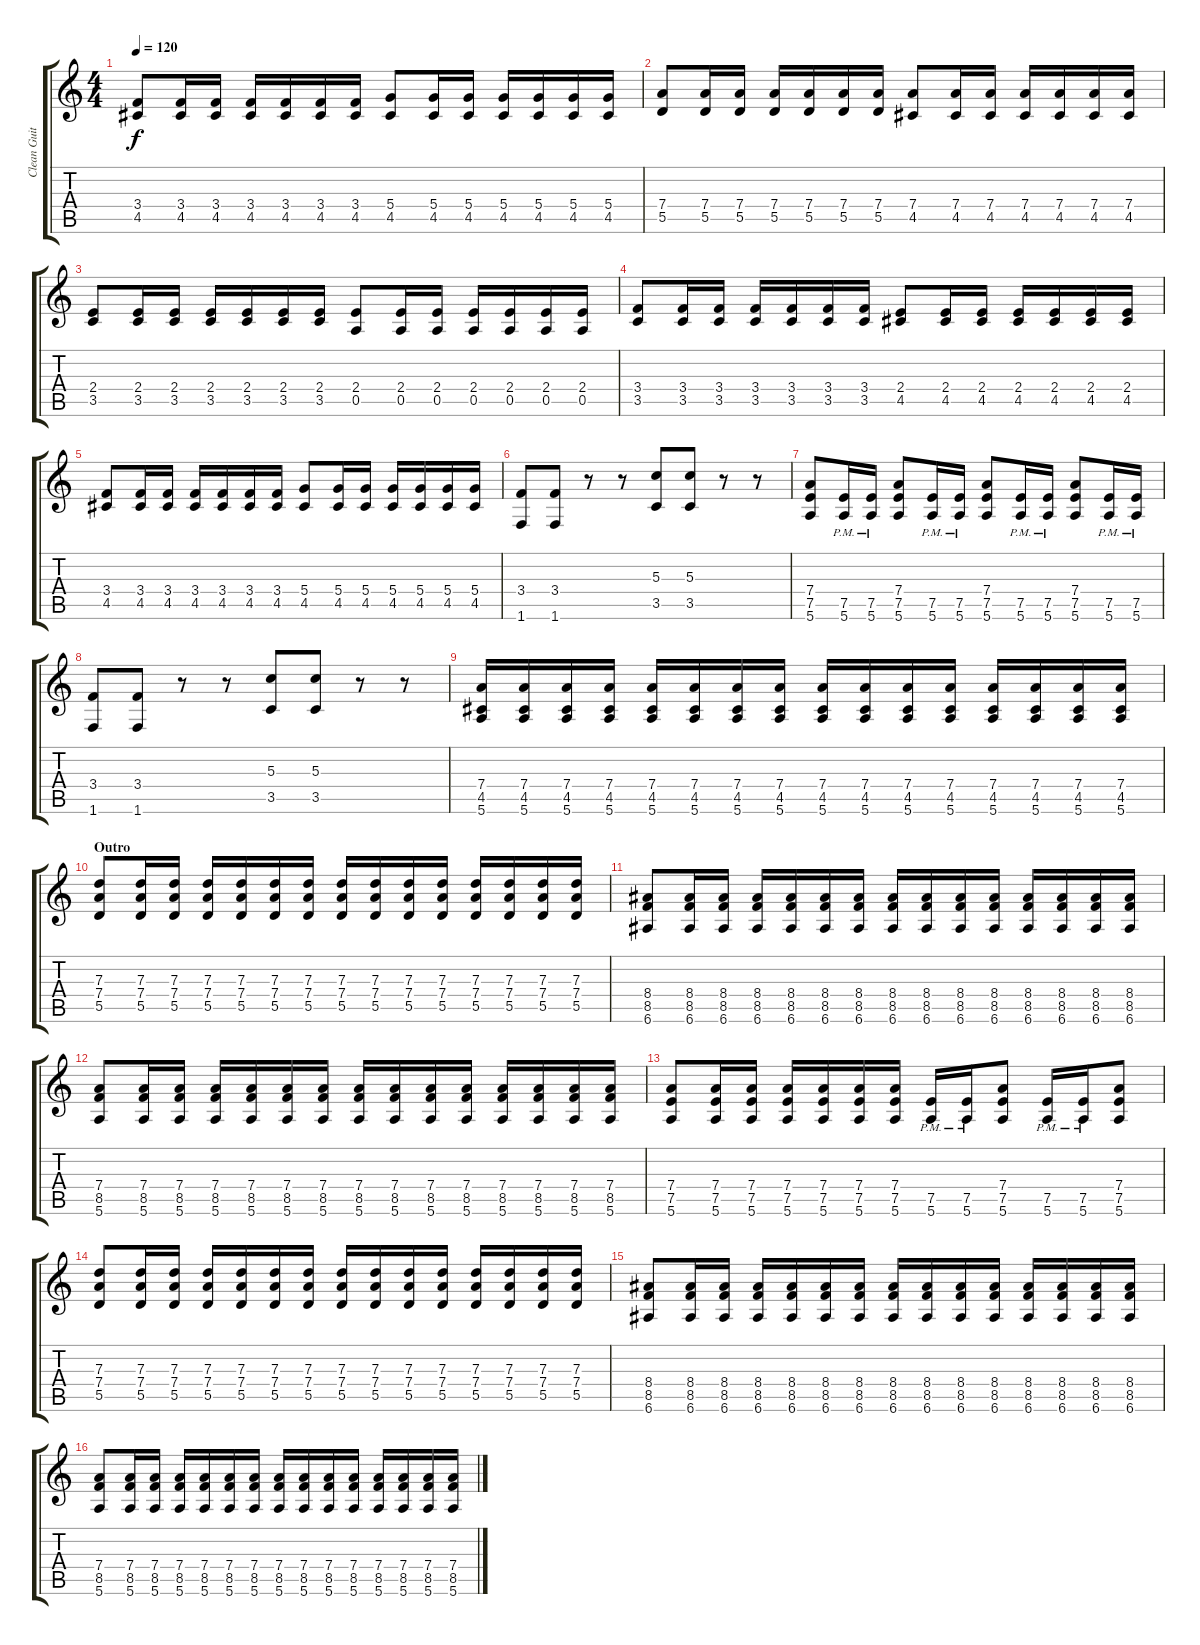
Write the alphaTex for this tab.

\track ("Clean Guitar" "Clean Guit") {instrument acousticguitarsteel}
\staff {score tabs}
\tuning (E4 B3 G3 D3 A2 E2) {hide}
\ts (4 4)
\tempo 120
\clef g2
\ks c
(3.4 4.5).8{dy f} (3.4 4.5).16 (3.4 4.5).16 (3.4 4.5).16 (3.4 4.5).16 (3.4 4.5).16 (3.4 4.5).16 (5.4 4.5).8 (5.4 4.5).16 (5.4 4.5).16 (5.4 4.5).16 (5.4 4.5).16 (5.4 4.5).16 (5.4 4.5).16 |
(7.4 5.5).8 (7.4 5.5).16 (7.4 5.5).16 (7.4 5.5).16 (7.4 5.5).16 (7.4 5.5).16 (7.4 5.5).16 (7.4 4.5).8 (7.4 4.5).16 (7.4 4.5).16 (7.4 4.5).16 (7.4 4.5).16 (7.4 4.5).16 (7.4 4.5).16 |
(2.4 3.5).8 (2.4 3.5).16 (2.4 3.5).16 (2.4 3.5).16 (2.4 3.5).16 (2.4 3.5).16 (2.4 3.5).16 (2.4 0.5).8 (2.4 0.5).16 (2.4 0.5).16 (2.4 0.5).16 (2.4 0.5).16 (2.4 0.5).16 (2.4 0.5).16 |
(3.4 3.5).8 (3.4 3.5).16 (3.4 3.5).16 (3.4 3.5).16 (3.4 3.5).16 (3.4 3.5).16 (3.4 3.5).16 (2.4 4.5).8 (2.4 4.5).16 (2.4 4.5).16 (2.4 4.5).16 (2.4 4.5).16 (2.4 4.5).16 (2.4 4.5).16 |
(3.4 4.5).8 (3.4 4.5).16 (3.4 4.5).16 (3.4 4.5).16 (3.4 4.5).16 (3.4 4.5).16 (3.4 4.5).16 (5.4 4.5).8 (5.4 4.5).16 (5.4 4.5).16 (5.4 4.5).16 (5.4 4.5).16 (5.4 4.5).16 (5.4 4.5).16 |
(3.4 1.6).8 (3.4 1.6).8 r.8 r.8 (5.3 3.5).8 (5.3 3.5).8 r.8 r.8 |
(7.4 7.5 5.6).8 (7.5{pm} 5.6{pm}).16 (7.5{pm} 5.6{pm}).16 (7.4 7.5 5.6).8 (7.5{pm} 5.6{pm}).16 (7.5{pm} 5.6{pm}).16 (7.4 7.5 5.6).8 (7.5{pm} 5.6{pm}).16 (7.5{pm} 5.6{pm}).16 (7.4 7.5 5.6).8 (7.5{pm} 5.6{pm}).16 (7.5{pm} 5.6{pm}).16 |
(3.4 1.6).8 (3.4 1.6).8 r.8 r.8 (5.3 3.5).8 (5.3 3.5).8 r.8 r.8 |
(7.4 4.5 5.6).16 (7.4 4.5 5.6).16 (7.4 4.5 5.6).16 (7.4 4.5 5.6).16 (7.4 4.5 5.6).16 (7.4 4.5 5.6).16 (7.4 4.5 5.6).16 (7.4 4.5 5.6).16 (7.4 4.5 5.6).16 (7.4 4.5 5.6).16 (7.4 4.5 5.6).16 (7.4 4.5 5.6).16 (7.4 4.5 5.6).16 (7.4 4.5 5.6).16 (7.4 4.5 5.6).16 (7.4 4.5 5.6).16 |
\section ("" "Outro")
(7.3 7.4 5.5).8 (7.3 7.4 5.5).16 (7.3 7.4 5.5).16 (7.3 7.4 5.5).16 (7.3 7.4 5.5).16 (7.3 7.4 5.5).16 (7.3 7.4 5.5).16 (7.3 7.4 5.5).16 (7.3 7.4 5.5).16 (7.3 7.4 5.5).16 (7.3 7.4 5.5).16 (7.3 7.4 5.5).16 (7.3 7.4 5.5).16 (7.3 7.4 5.5).16 (7.3 7.4 5.5).16 |
(8.4 8.5 6.6).8 (8.4 8.5 6.6).16 (8.4 8.5 6.6).16 (8.4 8.5 6.6).16 (8.4 8.5 6.6).16 (8.4 8.5 6.6).16 (8.4 8.5 6.6).16 (8.4 8.5 6.6).16 (8.4 8.5 6.6).16 (8.4 8.5 6.6).16 (8.4 8.5 6.6).16 (8.4 8.5 6.6).16 (8.4 8.5 6.6).16 (8.4 8.5 6.6).16 (8.4 8.5 6.6).16 |
(7.4 8.5 5.6).8 (7.4 8.5 5.6).16 (7.4 8.5 5.6).16 (7.4 8.5 5.6).16 (7.4 8.5 5.6).16 (7.4 8.5 5.6).16 (7.4 8.5 5.6).16 (7.4 8.5 5.6).16 (7.4 8.5 5.6).16 (7.4 8.5 5.6).16 (7.4 8.5 5.6).16 (7.4 8.5 5.6).16 (7.4 8.5 5.6).16 (7.4 8.5 5.6).16 (7.4 8.5 5.6).16 |
(7.4 7.5 5.6).8 (7.4 7.5 5.6).16 (7.4 7.5 5.6).16 (7.4 7.5 5.6).16 (7.4 7.5 5.6).16 (7.4 7.5 5.6).16 (7.4 7.5 5.6).16 (7.5{pm} 5.6{pm}).16 (7.5{pm} 5.6{pm}).16 (7.4 7.5 5.6).8 (7.5{pm} 5.6{pm}).16 (7.5{pm} 5.6{pm}).16 (7.4 7.5 5.6).8 |
(7.3 7.4 5.5).8 (7.3 7.4 5.5).16 (7.3 7.4 5.5).16 (7.3 7.4 5.5).16 (7.3 7.4 5.5).16 (7.3 7.4 5.5).16 (7.3 7.4 5.5).16 (7.3 7.4 5.5).16 (7.3 7.4 5.5).16 (7.3 7.4 5.5).16 (7.3 7.4 5.5).16 (7.3 7.4 5.5).16 (7.3 7.4 5.5).16 (7.3 7.4 5.5).16 (7.3 7.4 5.5).16 |
(8.4 8.5 6.6).8 (8.4 8.5 6.6).16 (8.4 8.5 6.6).16 (8.4 8.5 6.6).16 (8.4 8.5 6.6).16 (8.4 8.5 6.6).16 (8.4 8.5 6.6).16 (8.4 8.5 6.6).16 (8.4 8.5 6.6).16 (8.4 8.5 6.6).16 (8.4 8.5 6.6).16 (8.4 8.5 6.6).16 (8.4 8.5 6.6).16 (8.4 8.5 6.6).16 (8.4 8.5 6.6).16 |
(7.4 8.5 5.6).8 (7.4 8.5 5.6).16 (7.4 8.5 5.6).16 (7.4 8.5 5.6).16 (7.4 8.5 5.6).16 (7.4 8.5 5.6).16 (7.4 8.5 5.6).16 (7.4 8.5 5.6).16 (7.4 8.5 5.6).16 (7.4 8.5 5.6).16 (7.4 8.5 5.6).16 (7.4 8.5 5.6).16 (7.4 8.5 5.6).16 (7.4 8.5 5.6).16 (7.4 8.5 5.6).16
